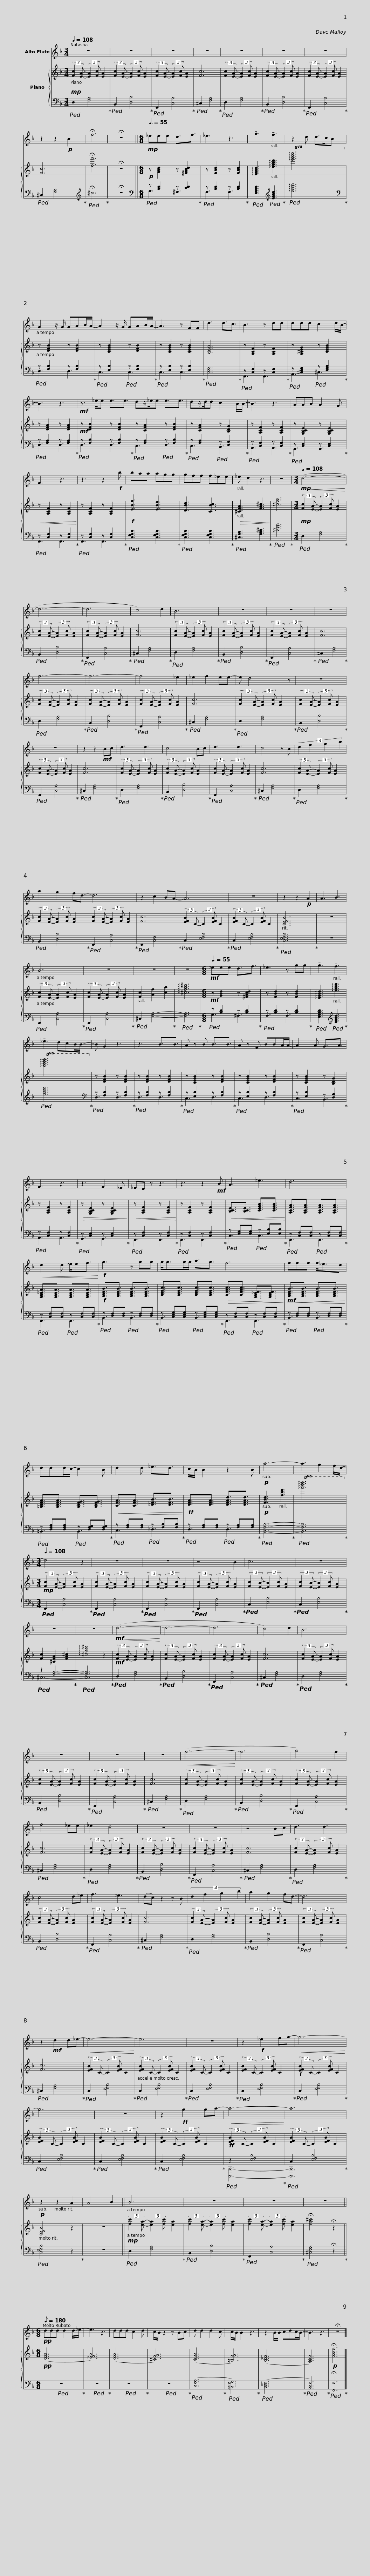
X:1
%%score 1 { 2 | ( 3 4 ) }
L:1/8
Q:1/4=108
M:3/4
I:linebreak $
K:F
V:1 treble transpose=-5
V:2 treble
V:3 bass
V:4 bass
V:1
[K:F] z6 | z6 | z6 | z6 |$ z6 | %5
 z6 | z6 | z2 z2!p! B2 | !fermata!f6 | !fermata!z6 ||$ %10
[M:6/8][Q:3/8=55]!mp! _eee d3/2f3/2 | _e3 z3 | !tenuto!g3 !tenuto!f3 | z2 d d>cB | G2 z/ G/ GAB/A/- | %15
 A2 z/ G/ GAB/A/- |$ A3 z FF | d3 d3/2c3/2 | B3 z dd | ddd c2 d/B/- | %20
 B3 z3 |!mf! z3/2 _e/e e3/2e3/2 | dz/_e/e e3/2e3/2 |$ dz/d/d c2 B/B/- | B3 z3 | %25
 AAB A2 G | F3 z3 | z3 z2!f! b |$ baa agg | gff f_ee | %30
 _e d2 z3 | z6 |$[M:3/4][Q:1/4=108]!mp!!<(! (d6-!<)! | d6- | d6 | %35
 c4) d2 | B6 | z6 | z6 |$ z6 | %40
 f6- | f6- | f4 _e2 | _e2 f2 ee- | e d4 z | %45
 z6 |$ z6 | z2 z2!mf! Bc | d3 d3 | c4 Bc | %50
 d3 d3 | c4 z B |$ (4:3:4d2 f2 g2 b2 | a2 g2 fd- | d6 | %55
 z2 c2 BA- | A6 | z6 |$ z2 z2!p! A2 | A3 B3 | %60
 B6 | z6 | z6 | z6 |$[M:6/8][Q:3/8=55]!mf! _eee d3/2f3/2 | %65
 _e3 z gg | !tenuto!g3 !tenuto!f3 | !tenuto!_e3 dcB/B/- | B G2 z3 | z3 B3/2B3/2 | %70
 A z B B3/2B3/2 |$ A z F BBA/A/- | A2 A G3/2A3/2 | F3 z3 | z3 F2 _E | %75
 _ED z z3 | z3 z2!mf! B |$ A3 _e3 | d6 |!<(! d2 d _e/ef3/2!<)! | %80
!f! g3 z gg |$ g<gg/g/ a3/2g3/2 | f6 | fff f<_ed | ddd/c/- c2 B |$ %85
 d2 d _e3/2d3/2 | c/B/ B2 z2 B |!p! a6- | a3 g2 f/d/- |$[M:3/4][Q:1/4=108] d4 z2 | %90
 z6 | z6 | z4 B2 | c6 | z6 |$ %95
 z6 | z6 |!mf!!<(! (d6-!<)! | d6- | d6 | %100
 c4) d2 | B6 |$ z6 | z6 | z6 | %105
!<(! (f6-!<)! | f6 | g4) f2 | f4 _ee |$ _e2 d4 | %110
 z6 | z6 | z4 Bc | d3 d3 | c4 d_e |$ %115
 f3 _e3 | (dc) z2 z B | (4:3:4d2 f2 g2 b2 | a2 g2 fd- | d6 | %120
 z2!mf! d2 d_e- |$!<(! e6-!<)! | e6 | z6 | z2!f! _e2 fg- | %125
!<(! g6-!<)! | g6 |$ z6 | z2!ff! g2 ga- |!<(! a6-!<)! | %130
 a6 |!p! z2 z2 A2 | A4 B2 ||$ B6 | z6 | %135
 z6 | z6 ||$[M:6/8]!pp![Q:1/8=180] ddd d2 d/_e/- | e3 z3 | ddd c2 d | %140
 c/B/ z2 z Bc | d d2 d2 c | c/B/ B2 z3 | z2 B/B/ cdc/B/- | B3 z3 | %145
 !fermata!z6 |] %146
V:2
!mp! (3:2:2[Fc]2 [EA]- (3:2:2[EA]2 [Fc] [EA]2 | (3:2:2[Fc]2 [EA]- (3:2:2[EA]2 [Fc] [EA]2 | (3:2:2[Fc]2 [EA]- (3:2:2[EA]2 [Fc] [EA]2 | [Fc]6 |$ (3:2:2[Fc]2 [EA]- (3:2:2[EA]2 [Fc] [EA]2 | %5
 (3:2:2[Fc]2 [EA]- (3:2:2[EA]2 [Fc] [EA]2 | (3:2:2[Fc]2 [EA]- (3:2:2[EA]2 [Fc] [EA]2 | [Fc]6 | !fermata![ff']6 | !fermata!z6 ||$ %10
[M:6/8]!p! z [GBd]2 z [^FAcd]2 | z [FBd]2 z [FBd]2 | !arpeggio![EGBd]3 !arpeggio![egbd']3 |!8va(! !arpeggio![e'g'b'd'']6!8va)! | z [DFB]2 z [DFB]2 | %15
 z [CEGB]2 z [DFB]2 |$ z [CEGB]2 z [CEGB]2 | [B,EA]6 | z [A,CF]2 z [A,CF]2 | z [A,^CEG]2 z [CEGB]2 | %20
 z [DFA]2 z [DFA]2 |!mf! z [DFB]2 z [DFB]2 | z [CFA]2 z [DFB]2 |$ z [CFA]2 z [B,DG]2 | z [A,CF]2 z [A,CF]2 | %25
 z [G,B,CE]2 z [G,B,CE]2 |!<(! z [A,CF]2 z [A,CF]2!<)! | z [A,CF]2 z [A,CF]2 |$!f! [EBf]3 [EBe]3 | [DBd]3 [CBc]3 | %30
!>(! [^CFA]3 [FA^c]3!>)! | [^cfa]6 |$[M:3/4]!mp! (3:2:2[Fc]2 [EA]- (3:2:2[EA]2 [Fc] [EA]2 | (3:2:2[Fc]2 [EA]- (3:2:2[EA]2 [Fc] [EA]2 | (3:2:2[Fc]2 [EA]- (3:2:2[EA]2 [Fc] [EA]2 | %35
 [Fc]6 | (3:2:2[Fc]2 [EA]- (3:2:2[EA]2 [Fc] [EA]2 | (3:2:2[Fc]2 [EA]- (3:2:2[EA]2 [Fc] [EA]2 | (3:2:2[Fc]2 [EA]- (3:2:2[EA]2 [Fc] [EA]2 |$ [Fc]6 | %40
 (3:2:2[Fc]2 [EA]- (3:2:2[EA]2 [Fc] [EA]2 | (3:2:2[Fc]2 [EA]- (3:2:2[EA]2 [Fc] [EA]2 | (3:2:2[Fc]2 [EA]- (3:2:2[EA]2 [Fc] [EA]2 | [Fc]6 | (3:2:2[Fc]2 [EA]- (3:2:2[EA]2 [Fc] [EA]2 | %45
 (3:2:2[Fc]2 [EA]- (3:2:2[EA]2 [Fc] [EA]2 |$ (3:2:2[Fc]2 [EA]- (3:2:2[EA]2 [Fc] [EA]2 | [Fc]6 | (3:2:2[Fc]2 [EA]- (3:2:2[EA]2 [Fc] [EA]2 | (3:2:2[Fc]2 [EA]- (3:2:2[EA]2 [Fc] [EA]2 | %50
 (3:2:2[Fc]2 [EA]- (3:2:2[EA]2 [Fc] [EA]2 | [Fc]6 |$ (3:2:2[Fc]2 [EA]- (3:2:2[EA]2 [Fc] [EA]2 | (3:2:2[Fc]2 [EA]- (3:2:2[EA]2 [Fc] [EA]2 | (3:2:2[Fc]2 [EA]- (3:2:2[EA]2 [Fc] [EA]2 | %55
 [Fc]6 | (3:2:2[EFB]2 C- (3:2:2C2 [EFB] C2 | (3:2:2[EFB]2 C- (3:2:2C2 [EFB] C2 |$ [CEFB]6 | z6 | %60
 (3:2:2[Fc]2 [EA]- (3:2:2[EA]2 [Fc] [EA]2 | (3:2:2[Fc]2 [EA]- (3:2:2[EA]2 [Fc] [EA]2 | [Fc]2 [Af]2 [ca]2 | !arpeggio![^cfa^c']6 |$[M:6/8]!mf! z [GBd]2 z [^FAcd]2 | %65
 z [FBd]2 z [FBd]2 | !arpeggio![EGBd]3 !arpeggio![egbd']3 |!8va(! !arpeggio![e'g'b'd'']6!8va)! | z [DFB]2 z [DFB]2 | z [DFB]2 z [DFB]2 | %70
 z [CEGB]2 z [DFB]2 |$ z [CEGB]2 z [DFB]2 | z [CEGB]2 z [B,DG]2 | z [A,CF]2 z [A,CF]2 |!>(! z [G,B,CE]2 z [G,B,CE]2!>)! | %75
!<(! z [A,CF]2 z [A,CF]2!<)! | z [A,CF]2 z [A,CF]2 |$!<(! [B,CE]3/2[B,CE]3/2 [CEGB]3/2[CEGB]3/2!<)! | [A,CFA]3/2[A,CFA]3/2 [A,CFA]3/2[A,CFA]3/2 | [A,C_EA]3/2[A,CEA]3/2 [A,CEA]3/2[A,CEA]3/2 | %80
!f! [B,DFB]3/2[B,DFB]3/2 [B,DFB]3/2[B,DFB]3/2 |$ [CEGc]3/2[CEGc]3/2 [CEGc]3/2[CEGc]3/2 |!>(! [CFAc]3/2[CFAc]3/2 [A,C_EF]3/2[A,CEF]3/2!>)! |!mf!!<(! [B,DFB]3/2[B,DFB]3/2 [B,DFB]3/2[B,DFB]3/2!<)! | [=B,DFA]3/2[B,DFA]3/2 [B,DFG]3/2[B,DFG]3/2 |$ %85
!<(! [CFA]3/2[CFA]3/2 [_DFB]3/2[DFB]3/2!<)! |!ff! [DFA]3/2[DFA]3/2 [DFAd]3/2[DFAd]3/2 |!p! [FBd]3 [fbd']3 |!8va(! !arpeggio![f'b'd'']6!8va)! |$[M:3/4]!mp! (3:2:2[Fc]2 [EA]- (3:2:2[EA]2 [Fc] [EA]2 | %90
 (3:2:2[Fc]2 [EA]- (3:2:2[EA]2 [Fc] [EA]2 | (3:2:2[Fc]2 [EA]- (3:2:2[EA]2 [Fc] [EA]2 | (3:2:2[Fc]2 [EA]- (3:2:2[EA]2 [Fc] [EA]2 | (3:2:2[Fc]2 [EB]- (3:2:2[EB]2 [Fc] [EA]2 | (3:2:2[Fc]2 [EB]- (3:2:2[EB]2 [Fc] [EA]2 |$ %95
 [Fc]2 [^CFA]2 [FA^c]2 | !arpeggio![^cfa^c']4 z2 |!mf! (3:2:2[Fc]2 [EA]- (3:2:2[EA]2 [Fc] [EA]2 | (3:2:2[Fc]2 [EA]- (3:2:2[EA]2 [Fc] [EA]2 | (3:2:2[Fc]2 [EA]- (3:2:2[EA]2 [Fc] [EA]2 | %100
 [Fc]6 | (3:2:2[Fc]2 [EA]- (3:2:2[EA]2 [Fc] [EA]2 |$ (3:2:2[Fc]2 [EA]- (3:2:2[EA]2 [Fc] [EA]2 | (3:2:2[Fc]2 [EA]- (3:2:2[EA]2 [Fc] [EA]2 | [Fc]6 | %105
 (3:2:2[Fc]2 [EA]- (3:2:2[EA]2 [Fc] [EA]2 | (3:2:2[Fc]2 [EA]- (3:2:2[EA]2 [Fc] [EA]2 | (3:2:2[Fc]2 [EA]- (3:2:2[EA]2 [Fc] [EA]2 | [Fc]6 |$ (3:2:2[Fc]2 [EA]- (3:2:2[EA]2 [Fc] [EA]2 | %110
 (3:2:2[Fc]2 [EA]- (3:2:2[EA]2 [Fc] [EA]2 | (3:2:2[Fc]2 [EA]- (3:2:2[EA]2 [Fc] [EA]2 | [Fc]6 | (3:2:2[Fc]2 [EA]- (3:2:2[EA]2 [Fc] [EA]2 | (3:2:2[Fc]2 [EA]- (3:2:2[EA]2 [Fc] [EA]2 |$ %115
 (3:2:2[Fc]2 [EA]- (3:2:2[EA]2 [Fc] [EA]2 | [Fc]6 | (3:2:2[Fc]2 [EA]- (3:2:2[EA]2 [Fc] [EA]2 | (3:2:2[Fc]2 [EA]- (3:2:2[EA]2 [Fc] [EA]2 | (3:2:2[Fc]2 [EA]- (3:2:2[EA]2 [Fc] [EA]2 | %120
 [Fc]6 |$ (3:2:2[EFB]2 C- (3:2:2C2 [EFB] C2 | (3:2:2[EFB]2 C- (3:2:2C2 [EFB] C2 | (3:2:2[EFB]2 C- (3:2:2C2 [EFB] C2 | (3:2:2[EFB]2 C- (3:2:2C2 [EFB] C2 | %125
!f! (3:2:2[EFB]2 C- (3:2:2C2 [EFB] C2 | (3:2:2[EFB]2 C- (3:2:2C2 [EFB] C2 |$ (3:2:2[EFB]2 C- (3:2:2C2 [EFB] C2 | (3:2:2[EFB]2 C- (3:2:2C2 [EFB] C2 |!ff! (3:2:2[EFB]2 C- (3:2:2C2 [EFB] C2 | %130
 (3:2:2[EFB]2 C- (3:2:2C2 [EFB] C2 | [CEFB]4 z2 | z6 ||$!mp! (3:2:2[fc']2 [ea]- (3:2:2[ea]2 [fc'] [ea]2 | (3:2:2[fc']2 [ea]- (3:2:2[ea]2 [fc'] [ea]2 | %135
 (3:2:2[fc']2 [ea]- (3:2:2[ea]2 [fc'] [ea]2 | !fermata![f^c']4 !fermata!z2 ||$[M:6/8]!pp! ([DFA]6 | [_EFA]6) | ([DFA]6 | %140
 [^CFG]6) | ([CFA]6 | [=B,FG]6) | ([B,_DF]6 | [A,CF]6) | %145
!p! !fermata![FAcf]6 |] %146
V:3
!ped! D,2 [F,A,]4!ped-up! |!ped! B,,2 [D,B,]4!ped-up! |!ped! F,,2 [C,A,]4!ped-up! |!ped! ^C,2 [F,A,]4!ped-up! |$!ped! D,2 [F,A,]4!ped-up! | %5
!ped! B,,2 [D,B,]4!ped-up! |!ped! F,,2 [C,A,]4!ped-up! |!ped! ^C,2 [F,A,]4!ped-up! |[K:treble]!ped! !fermata!^c6!ped-up! | !fermata!z6 ||$ %10
[M:6/8][K:bass]!ped! z [B,D]2 z [CD]2!ped-up! |!ped! z [B,D]2 z [B,D]2!ped-up! |!ped! [E,G,B,D]3[K:treble]!ped! [EGBd]3!ped-up! |!ped! !arpeggio![egbd']6!ped-up! |[K:bass]!ped! z [F,B,]2 z [F,B,]2!ped-up! | %15
!ped! z [E,B,]2!ped! z [F,B,]2!ped-up! |$!ped! z [E,B,]2 z [E,B,]2!ped-up! |!ped! [C,E,G,]6!ped-up! |!ped! z [C,F,]2 z [C,F,]2!ped-up! |!ped! z [^C,E,G,]2!ped! z [E,G,B,]2!ped-up! | %20
!ped! z [F,A,]2 z [F,A,]2!ped-up! |!ped! z [F,B,]2 z [F,B,]2!ped-up! |!ped! z [F,A,]2!ped! z [F,B,]2!ped-up! |$!ped! z [F,A,]2!ped! z [D,G,]2!ped-up! |!ped! z [C,F,]2 z [C,F,]2!ped-up! | %25
!ped! z [C,E,]2 z [C,E,]2!ped-up! |!ped! z [C,F,]2 z [C,F,]2!ped-up! |!ped! z [C,F,]2 z [C,F,]2!ped-up! |$!ped! [C,E,F,B,]3 [C,E,F,B,]3!ped-up! |!ped! [C,E,F,B,]3 [C,E,F,B,]3!ped-up! | %30
!ped! [^C,F,A,]3 [F,A,^C]3!ped-up! |!ped! [^CFA]6!ped-up! |$[M:3/4]!ped! D,2 [F,A,]4!ped-up! |!ped! B,,2 [D,B,]4!ped-up! |!ped! F,,2 [C,A,]4!ped-up! | %35
!ped! ^C,2 [F,A,]4!ped-up! |!ped! D,2 [F,A,]4!ped-up! |!ped! B,,2 [D,B,]4!ped-up! |!ped! F,,2 [C,A,]4!ped-up! |$!ped! ^C,2 [F,A,]4!ped-up! | %40
!ped! D,2 [F,A,]4!ped-up! |!ped! B,,2 [D,B,]4!ped-up! |!ped! F,,2 [C,A,]4!ped-up! |!ped! ^C,2 [F,A,]4!ped-up! |!ped! D,2 [F,A,]4!ped-up! | %45
!ped! B,,2 [D,B,]4!ped-up! |$!ped! F,,2 [C,A,]4!ped-up! |!ped! ^C,2 [F,A,]4!ped-up! |!ped! D,2 [F,A,]4!ped-up! |!ped! B,,2 [D,B,]4!ped-up! | %50
!ped! F,,2 [C,A,]4!ped-up! |!ped! ^C,2 [F,A,]4!ped-up! |$!ped! D,2 [F,A,]4!ped-up! |!ped! B,,2 [D,B,]4!ped-up! |!ped! F,,2 [C,A,]4!ped-up! | %55
!ped! F,,2 [C,F,]4!ped-up! |!ped! C,2 [E,F,B,]4!ped-up! |!ped! C,2 [E,F,B,]4!ped-up! |$!ped! [C,E,F,B,]6!ped-up! | z6 | %60
!ped! F,,2 [C,A,]4!ped-up! |!ped! F,,2 [C,A,]4!ped-up! |!ped! ^C,2 [F,A,]4-!ped-up! |!ped! [F,A,]6!ped-up! |$[M:6/8]!ped! z [B,D]2 z [B,D]2!ped-up! | %65
!ped! z [B,D]2 z [B,D]2!ped-up! |!ped! [E,G,B,D]3[K:treble]!ped! [EGBd]3!ped-up! |!ped! [egbd']6!ped-up! |[K:bass]!ped! z [F,B,]2 z [F,B,]2!ped-up! |!ped! z [F,B,]2 z [F,B,]2!ped-up! | %70
!ped! z [E,B,]2 z [F,B,]2!ped-up! |$!ped! z [E,B,]2 z [F,B,]2!ped-up! |!ped! z [E,B,]2 z [D,G,]2!ped-up! |!ped! z [C,F,]2 z [C,F,]2!ped-up! |!ped! z [C,E,]2 z [C,E,]2!ped-up! | %75
!ped! z [C,F,]2 z [C,F,]2!ped-up! |!ped! z [C,F,]2 z [C,F,]2!ped-up! |$!ped! z [E,G,][E,G,]!ped! z [E,B,][E,B,]!ped-up! |!ped! z [C,F,][C,F,]!ped! z [C,F,][C,F,]!ped-up! |!ped! z [C,F,][C,F,]!ped! z [C,F,][C,F,]!ped-up! | %80
!ped! z [D,F,][D,F,]!ped! z [D,F,][D,F,]!ped-up! |$!ped! z [C,E,G,][C,E,G,]!ped! z [C,E,G,][C,E,G,]!ped-up! |!ped! z [C,F,][C,F,]!ped! z [C,F,][C,F,]!ped-up! |!ped! z [D,F,][D,F,]!ped! z [D,F,][D,F,]!ped-up! |!ped! z [D,F,A,][D,F,A,]!ped! z [D,F,G,][D,F,G,]!ped-up! |$ %85
!ped! z [F,A,][F,A,]!ped! z [F,B,][F,B,]!ped-up! |!ped! z [F,A,][F,A,]!ped! z [F,A,][F,A,]!ped-up! |!ped! [B,,F,B,]6-!ped-up! |!ped! [B,,F,B,]6!ped-up! |$[M:3/4]!ped! F,,2 [C,A,]4!ped-up! | %90
!ped! F,,2 [C,A,]4!ped-up! |!ped! F,,2 [C,A,]4!ped-up! |!ped! F,,2 [C,A,]4!ped-up! |!ped! C,2 [E,B,]4!ped-up! |!ped! C,2 [E,B,]4!ped-up! |$ %95
!ped! z2 [F,A,]4-!ped-up! |!ped! [F,A,]6!ped-up! |!ped! D,2 [F,A,]4!ped-up! |!ped! B,,2 [D,B,]4!ped-up! |!ped! F,,2 [C,A,]4!ped-up! | %100
!ped! ^C,2 [F,A,]4!ped-up! |!ped! D,2 [F,A,]4!ped-up! |$!ped! B,,2 [D,B,]4!ped-up! |!ped! F,,2 [C,A,]4!ped-up! |!ped! ^C,2 [F,A,]4!ped-up! | %105
!ped! D,2 [F,A,]4!ped-up! |!ped! B,,2 [D,B,]4!ped-up! |!ped! F,,2 [C,A,]4!ped-up! |!ped! ^C,2 [F,A,]4!ped-up! |$!ped! D,2 [F,A,]4!ped-up! | %110
!ped! B,,2 [D,B,]4!ped-up! |!ped! F,,2 [C,A,]4!ped-up! |!ped! ^C,2 [F,A,]4!ped-up! |!ped! D,2 [F,A,]4!ped-up! |!ped! B,,2 [D,B,]4!ped-up! |$ %115
!ped! F,,2 [C,A,]4!ped-up! |!ped! ^C,2 [F,A,]4!ped-up! |!ped! D,2 [F,A,]4!ped-up! |!ped! B,,2 [D,B,]4!ped-up! |!ped! F,,2 [C,A,]4!ped-up! | %120
!ped! ^C,2 [F,A,]4!ped-up! |$!ped! C,2 [E,F,B,]4!ped-up! |!ped! C,2 [E,F,B,]4!ped-up! |!ped! C,2 [E,F,B,]4!ped-up! |!ped! C,2 [E,F,B,]4!ped-up! | %125
!ped! C,2 [E,F,B,]4!ped-up! |!ped! C,2 [E,F,B,]4!ped-up! |$!ped! C,2 [E,F,B,]4!ped-up! |!ped! C,2 [E,F,B,]4!ped-up! |!ped! z2 [E,F,B,]4!ped-up! | %130
!ped! C,2 [E,F,B,]4!ped-up! |!ped! [C,E,F,B,]4 z2!ped-up! | z6 ||$!ped! D,2 [F,A,]4!ped-up! |!ped! B,,2 [D,B,]4!ped-up! | %135
!ped! F,,2 [C,A,]4!ped-up! |!ped! [^C,F,A,]4 !fermata!z2!ped-up! ||$[M:6/8]!ped! z6!ped-up! |!ped! z6!ped-up! |!ped! z6!ped-up! | %140
!ped! z6!ped-up! |!ped! ([C,F,A,]6!ped-up! |!ped! [=B,,F,G,]6)!ped-up! |!ped! ([B,,_D,F,]6!ped-up! |!ped! [A,,C,F,]6)!ped-up! | %145
!ped! !fermata![F,,F,]6!ped-up! |] %146
V:4
 x6 | x6 | x6 | x6 |$ x6 | %5
 x6 | x6 | x6 |[K:treble] x6 | x6 ||$ %10
[M:6/8][K:bass] G,3 ^F,3 | F,3 F,3 | x3[K:treble] x3 | x6 |[K:bass] D,3 D,3 | %15
 C,3 C,3 |$ C,3 C,3 | x6 | F,,3 F,,3 | A,,3 ^C,3 | %20
 D,3 D,3 | D,3 D,3 | C,3 D,3 |$ C,3 B,,3 | A,,3 A,,3 | %25
 G,,3 G,,3 | F,,3 F,,3 | F,,3 F,,3 |$ x6 | x6 | %30
 x6 | x6 |$[M:3/4] x6 | x6 | x6 | %35
 x6 | x6 | x6 | x6 |$ x6 | %40
 x6 | x6 | x6 | x6 | x6 | %45
 x6 |$ x6 | x6 | x6 | x6 | %50
 x6 | x6 |$ x6 | x6 | x6 | %55
 x6 | x6 | x6 |$ x6 | x6 | %60
 x6 | x6 | x6 | x6 |$[M:6/8] G,3 ^F,3 | %65
 F,3 F,3 | x3[K:treble] x3 | x6 |[K:bass] D,3 D,3 | D,3 D,3 | %70
 C,3 D,3 |$ C,3 D,3 | C,3 B,,3 | A,,3 A,,3 | G,,3 G,,3 | %75
 F,,3 F,,3 | F,,3 F,,3 |$ C,3 C,3 | F,,3 F,,3 | F,,3 F,,3 | %80
 B,,3 B,,3 |$ B,,3 B,,3 | F,,3 F,,3 | B,,3 B,,3 | =B,,3 B,,3 |$ %85
 C,3 _D,3 | D,3 D,3 | x6 | x6 |$[M:3/4] x6 | %90
 x6 | x6 | x6 | x6 | x6 |$ %95
 ^C,6- | C,6 | x6 | x6 | x6 | %100
 x6 | x6 |$ x6 | x6 | x6 | %105
 x6 | x6 | x6 | x6 |$ x6 | %110
 x6 | x6 | x6 | x6 | x6 |$ %115
 x6 | x6 | x6 | x6 | x6 | %120
 x6 |$ x6 | x6 | x6 | x6 | %125
 x6 | x6 |$ x6 | x6 | [C,,,C,,]6- | %130
 [C,,,C,,]6 | x6 | x6 ||$ x6 | x6 | %135
 x6 | x6 ||$[M:6/8] x6 | x6 | x6 | %140
 x6 | x6 | x6 | x6 | x6 | %145
 x6 |] %146
